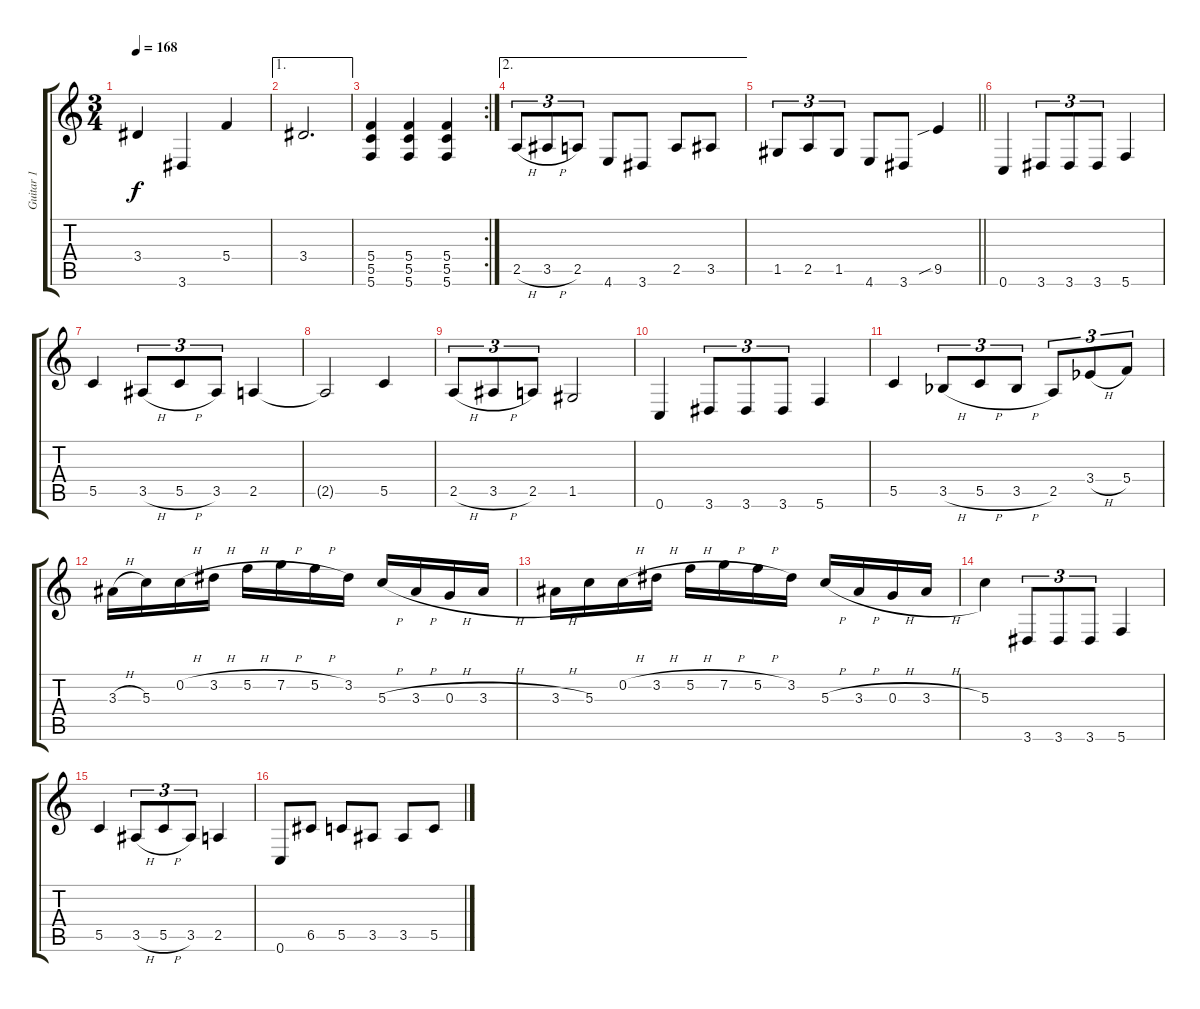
\track ("Guitar 1" "Guitar 1") {instrument overdrivenguitar}
\staff {score tabs}
\tuning (E4 C4 G3 C3 G2 C2) {hide}
\ts (3 4)
\tempo 168
\clef g2
\ks c
3.4.4{dy f} 3.6.4 5.4.4 |
\ae 1
3.4.2{d} |
\rc 2
(5.4 5.5 5.6).4 (5.4 5.5 5.6).4 (5.4 5.5 5.6).4 |
\ae 2
2.5{h}.8{tu (3 2)} 3.5{h}.8{tu (3 2)} 2.5.8{tu (3 2)} 4.6.8 3.6.8 2.5.8 3.5.8 |
\barLineRight lightlight
1.5.8{tu (3 2)} 2.5.8{tu (3 2)} 1.5.8{tu (3 2)} 4.6.8 3.6.8 9.5{sib}.4 |
0.6.4 3.6.8{tu (3 2)} 3.6.8{tu (3 2)} 3.6.8{tu (3 2)} 5.6.4 |
5.5.4 3.5{h}.8{tu (3 2)} 5.5{h}.8{tu (3 2)} 3.5.8{tu (3 2)} 2.5.4 |
2.5{t}.2 5.5.4 |
2.5{h}.8{tu (3 2)} 3.5{h}.8{tu (3 2)} 2.5.8{tu (3 2)} 1.5.2 |
0.6.4 3.6.8{tu (3 2)} 3.6.8{tu (3 2)} 3.6.8{tu (3 2)} 5.6.4 |
5.5.4 3.5{h acc b}.8{tu (3 2)} 5.5{h}.8{tu (3 2)} 3.5{h acc b}.8{tu (3 2)} 2.5.8{tu (3 2)} 3.4{h acc b}.8{tu (3 2)} 5.4.8{tu (3 2)} |
3.3{h}.16 5.3.16 0.2{h}.16 3.2{h}.16 5.2{h}.16 7.2{h}.16 5.2{h}.16 3.2.16 5.3{h}.16 3.3{h}.16 0.3{h}.16 3.3{h}.16 |
3.3{h}.16 5.3.16 0.2{h}.16 3.2{h}.16 5.2{h}.16 7.2{h}.16 5.2{h}.16 3.2.16 5.3{h}.16 3.3{h}.16 0.3{h}.16 3.3{h}.16 |
5.3.4 3.6.8{tu (3 2)} 3.6.8{tu (3 2)} 3.6.8{tu (3 2)} 5.6.4 |
5.5.4 3.5{h}.8{tu (3 2)} 5.5{h}.8{tu (3 2)} 3.5.8{tu (3 2)} 2.5.4 |
0.6.8 6.5.8 5.5.8 3.5.8 3.5.8 5.5.8
